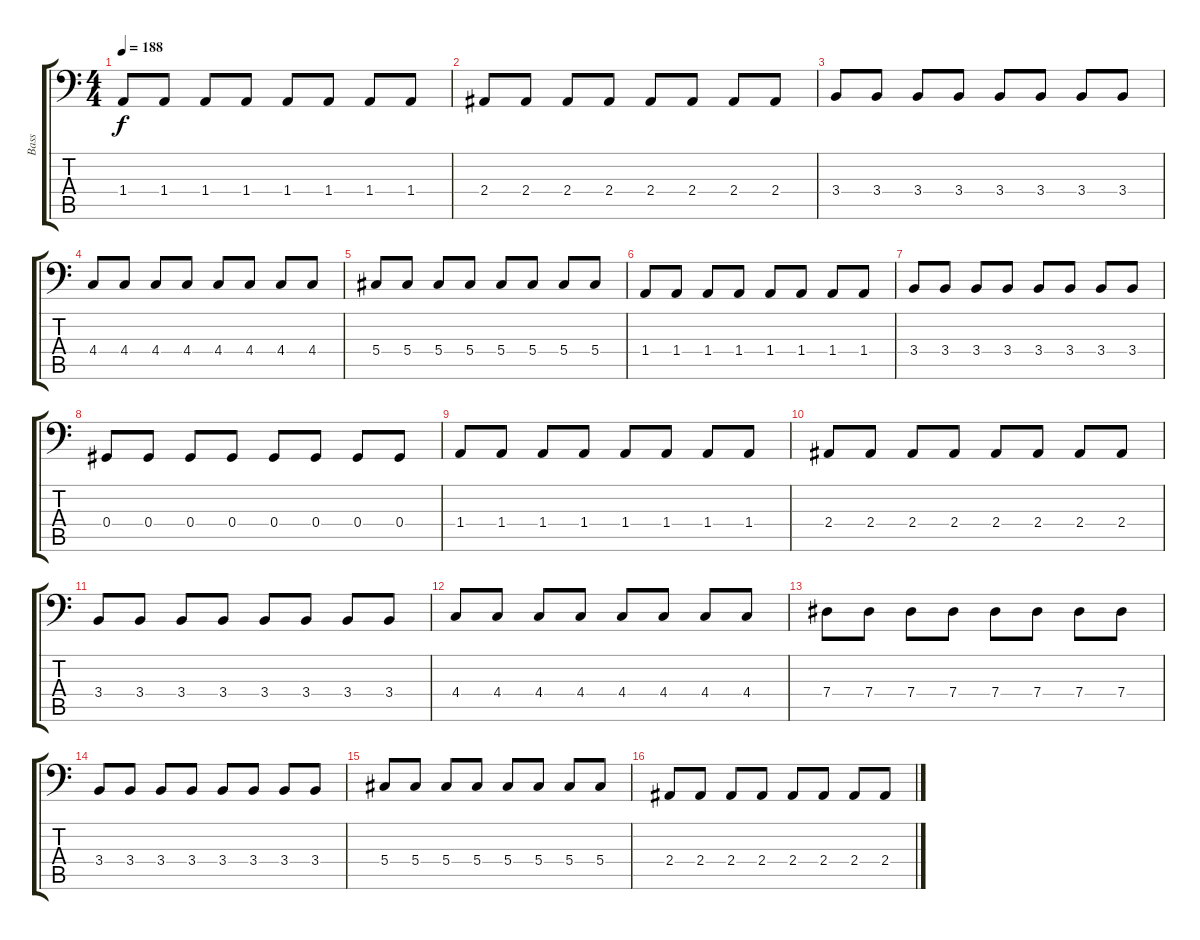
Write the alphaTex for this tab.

\track ("Bass" "Bass") {instrument electricbasspick}
\staff {score tabs}
\tuning (B2 Gb2 Db2 Ab1 Eb1 Bb0) {hide}
\ts (4 4)
\tempo 188
\clef f4
\ks c
1.4.8{dy f} 1.4.8 1.4.8 1.4.8 1.4.8 1.4.8 1.4.8 1.4.8 |
2.4.8 2.4.8 2.4.8 2.4.8 2.4.8 2.4.8 2.4.8 2.4.8 |
3.4.8 3.4.8 3.4.8 3.4.8 3.4.8 3.4.8 3.4.8 3.4.8 |
4.4.8 4.4.8 4.4.8 4.4.8 4.4.8 4.4.8 4.4.8 4.4.8 |
5.4.8 5.4.8 5.4.8 5.4.8 5.4.8 5.4.8 5.4.8 5.4.8 |
1.4.8 1.4.8 1.4.8 1.4.8 1.4.8 1.4.8 1.4.8 1.4.8 |
3.4.8 3.4.8 3.4.8 3.4.8 3.4.8 3.4.8 3.4.8 3.4.8 |
0.4.8 0.4.8 0.4.8 0.4.8 0.4.8 0.4.8 0.4.8 0.4.8 |
1.4.8 1.4.8 1.4.8 1.4.8 1.4.8 1.4.8 1.4.8 1.4.8 |
2.4.8 2.4.8 2.4.8 2.4.8 2.4.8 2.4.8 2.4.8 2.4.8 |
3.4.8 3.4.8 3.4.8 3.4.8 3.4.8 3.4.8 3.4.8 3.4.8 |
4.4.8 4.4.8 4.4.8 4.4.8 4.4.8 4.4.8 4.4.8 4.4.8 |
7.4.8 7.4.8 7.4.8 7.4.8 7.4.8 7.4.8 7.4.8 7.4.8 |
3.4.8 3.4.8 3.4.8 3.4.8 3.4.8 3.4.8 3.4.8 3.4.8 |
5.4.8 5.4.8 5.4.8 5.4.8 5.4.8 5.4.8 5.4.8 5.4.8 |
2.4.8 2.4.8 2.4.8 2.4.8 2.4.8 2.4.8 2.4.8 2.4.8
